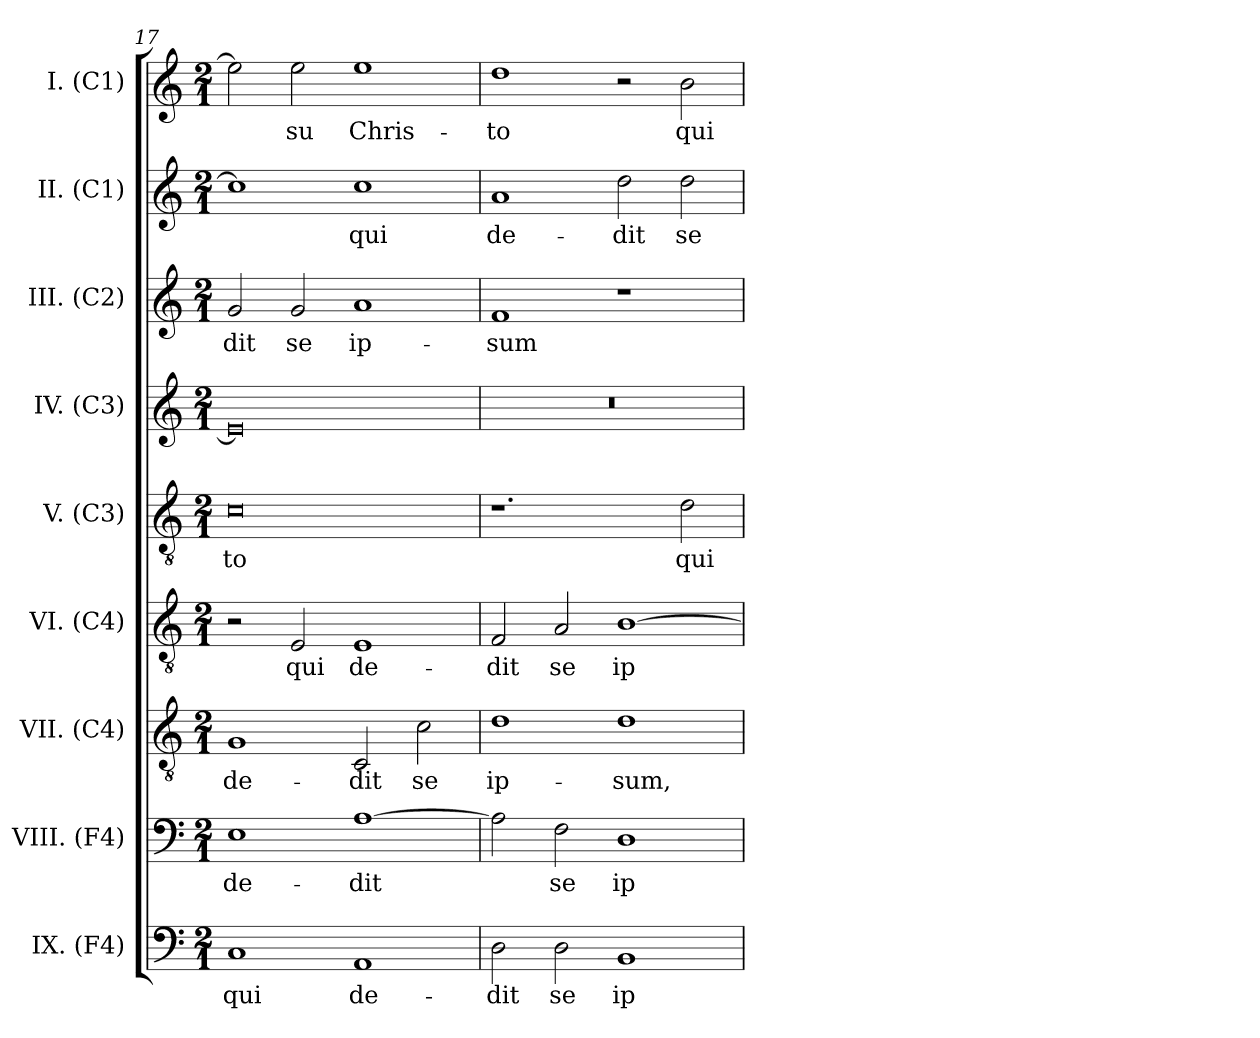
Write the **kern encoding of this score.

**kern	**text	**kern	**text	**kern	**text	**kern	**text	**kern	**text	**kern	**kern	**text	**kern	**text	**kern	**text
*part9	*part9	*part8	*part8	*part7	*part7	*part6	*part6	*part5	*part5	*part4	*part3	*part3	*part2	*part2	*part1	*part1
*staff9	*staff9	*staff8	*staff8	*staff7	*staff7	*staff6	*staff6	*staff5	*staff5	*staff4	*staff3	*staff3	*staff2	*staff2	*staff1	*staff1
*I"IX. (F4)	*	*I"VIII. (F4)	*	*I"VII. (C4)	*	*I"VI. (C4)	*	*I"V. (C3)	*	*I"IV. (C3)	*I"III. (C2)	*	*I"II. (C1)	*	*I"I. (C1)	*
*I'IX.	*	*I'VIII.	*	*I'VII.	*	*I'VI.	*	*I'V.	*	*I'IV.	*I'III.	*	*I'II.	*	*I'I.	*
*clefF4	*	*clefF4	*	*clefGv2	*	*clefGv2	*	*clefGv2	*	*clefG2	*clefG2	*	*clefG2	*	*clefG2	*
*	*	*	*	*	*	*	*	*ITrd7c12	*	*	*	*	*	*	*	*
*k[]	*	*k[]	*	*k[]	*	*k[]	*	*k[]	*	*k[]	*k[]	*	*k[]	*	*k[]	*
*C:	*	*C:	*	*C:	*	*C:	*	*C:	*	*C:	*C:	*	*C:	*	*C:	*
*M2/1	*	*M2/1	*	*M2/1	*	*M2/1	*	*M2/1	*	*M2/1	*M2/1	*	*M2/1	*	*M2/1	*
=17	=17	=17	=17	=17	=17	=17	=17	=17	=17	=17	=17	=17	=17	=17	=17	=17
!	!LO:LY:b:color=#000000	!	!	!	!	!	!	!	!	!	!	!	!	!	!	!
!	!	!	!LO:LY:b:color=#000000	!	!	!	!	!	!	!	!	!	!	!	!	!
!	!	!	!	!	!LO:LY:b:color=#000000	!	!	!	!	!	!	!	!	!	!	!
!	!	!	!	!	!	!	!	!	!LO:LY:b:color=#000000	!	!	!	!	!	!	!
!	!	!	!	!	!	!	!	!	!	!	!	!LO:LY:b:color=#000000	!	!	!	!
1Ci	qui	1Ei	de-	1Gi	de-	2r	.	0Ci	-to	0ei]	2gi/	-dit	1cci]	.	2eei\]	.
!	!	!	!	!	!	!	!LO:LY:b:color=#000000	!	!	!	!	!	!	!	!	!
!	!	!	!	!	!	!	!	!	!	!	!	!LO:LY:b:color=#000000	!	!	!	!
!	!	!	!	!	!	!	!	!	!	!	!	!	!	!	!	!LO:LY:b:color=#000000
.	.	.	.	.	.	2Ei/	qui	.	.	.	2gi/	se	.	.	2eei\	-su
!	!LO:LY:b:color=#000000	!	!	!	!	!	!	!	!	!	!	!	!	!	!	!
!	!	!	!LO:LY:b:color=#000000	!	!	!	!	!	!	!	!	!	!	!	!	!
!	!	!	!	!	!LO:LY:b:color=#000000	!	!	!	!	!	!	!	!	!	!	!
!	!	!	!	!	!	!	!LO:LY:b:color=#000000	!	!	!	!	!	!	!	!	!
!	!	!	!	!	!	!	!	!	!	!	!	!LO:LY:b:color=#000000	!	!	!	!
!	!	!	!	!	!	!	!	!	!	!	!	!	!	!LO:LY:b:color=#000000	!	!
!	!	!	!	!	!	!	!	!	!	!	!	!	!	!	!	!LO:LY:b:color=#000000
1AAi	de-	[1Ai	-dit	2Ci/	-dit	1Ei	de-	.	.	.	1ai	ip-	1cci	qui	1eei	Chris-
!	!	!	!	!	!LO:LY:b:color=#000000	!	!	!	!	!	!	!	!	!	!	!
.	.	.	.	2ci\	se	.	.	.	.	.	.	.	.	.	.	.
=18	=18	=18	=18	=18	=18	=18	=18	=18	=18	=18	=18	=18	=18	=18	=18	=18
!	!LO:LY:b:color=#000000	!	!	!	!	!	!	!	!	!	!	!	!	!	!	!
!	!	!	!	!	!LO:LY:b:color=#000000	!	!	!	!	!	!	!	!	!	!	!
!	!	!	!	!	!	!	!LO:LY:b:color=#000000	!	!	!LO:N:vis=1	!	!	!	!	!	!
!	!	!	!	!	!	!	!	!	!	!	!	!LO:LY:b:color=#000000	!	!	!	!
!	!	!	!	!	!	!	!	!	!	!	!	!	!	!LO:LY:b:color=#000000	!	!
!	!	!	!	!	!	!	!	!	!	!	!	!	!	!	!	!LO:LY:b:color=#000000
2Di\	-dit	2Ai\]	.	1di	ip-	2Fi/	-dit	1.r	.	0r	1fi	-sum	1ai	de-	1ddi	-to
!	!LO:LY:b:color=#000000	!	!	!	!	!	!	!	!	!	!	!	!	!	!	!
!	!	!	!LO:LY:b:color=#000000	!	!	!	!	!	!	!	!	!	!	!	!	!
!	!	!	!	!	!	!	!LO:LY:b:color=#000000	!	!	!	!	!	!	!	!	!
2Di\	se	2Fi\	se	.	.	2Ai/	se	.	.	.	.	.	.	.	.	.
!	!LO:LY:b:color=#000000	!	!	!	!	!	!	!	!	!	!	!	!	!	!	!
!	!	!	!LO:LY:b:color=#000000	!	!	!	!	!	!	!	!	!	!	!	!	!
!	!	!	!	!	!LO:LY:b:color=#000000	!	!	!	!	!	!	!	!	!	!	!
!	!	!	!	!	!	!	!LO:LY:b:color=#000000	!	!	!	!	!	!	!	!	!
!	!	!	!	!	!	!	!	!	!	!	!	!	!	!LO:LY:b:color=#000000	!	!
1BBi	ip-	1Di	ip-	1di	-sum,	[1Bi	ip-	.	.	.	1r	.	2ddi\	-dit	2r	.
!	!	!	!	!	!	!	!	!	!LO:LY:b:color=#000000	!	!	!	!	!	!	!
!	!	!	!	!	!	!	!	!	!	!	!	!	!	!LO:LY:b:color=#000000	!	!
!	!	!	!	!	!	!	!	!	!	!	!	!	!	!	!	!LO:LY:b:color=#000000
.	.	.	.	.	.	.	.	2Di\	qui	.	.	.	2ddi\	se	2bi\	qui
=	=	=	=	=	=	=	=	=	=	=	=	=	=	=	=	=
*-	*-	*-	*-	*-	*-	*-	*-	*-	*-	*-	*-	*-	*-	*-	*-	*-
